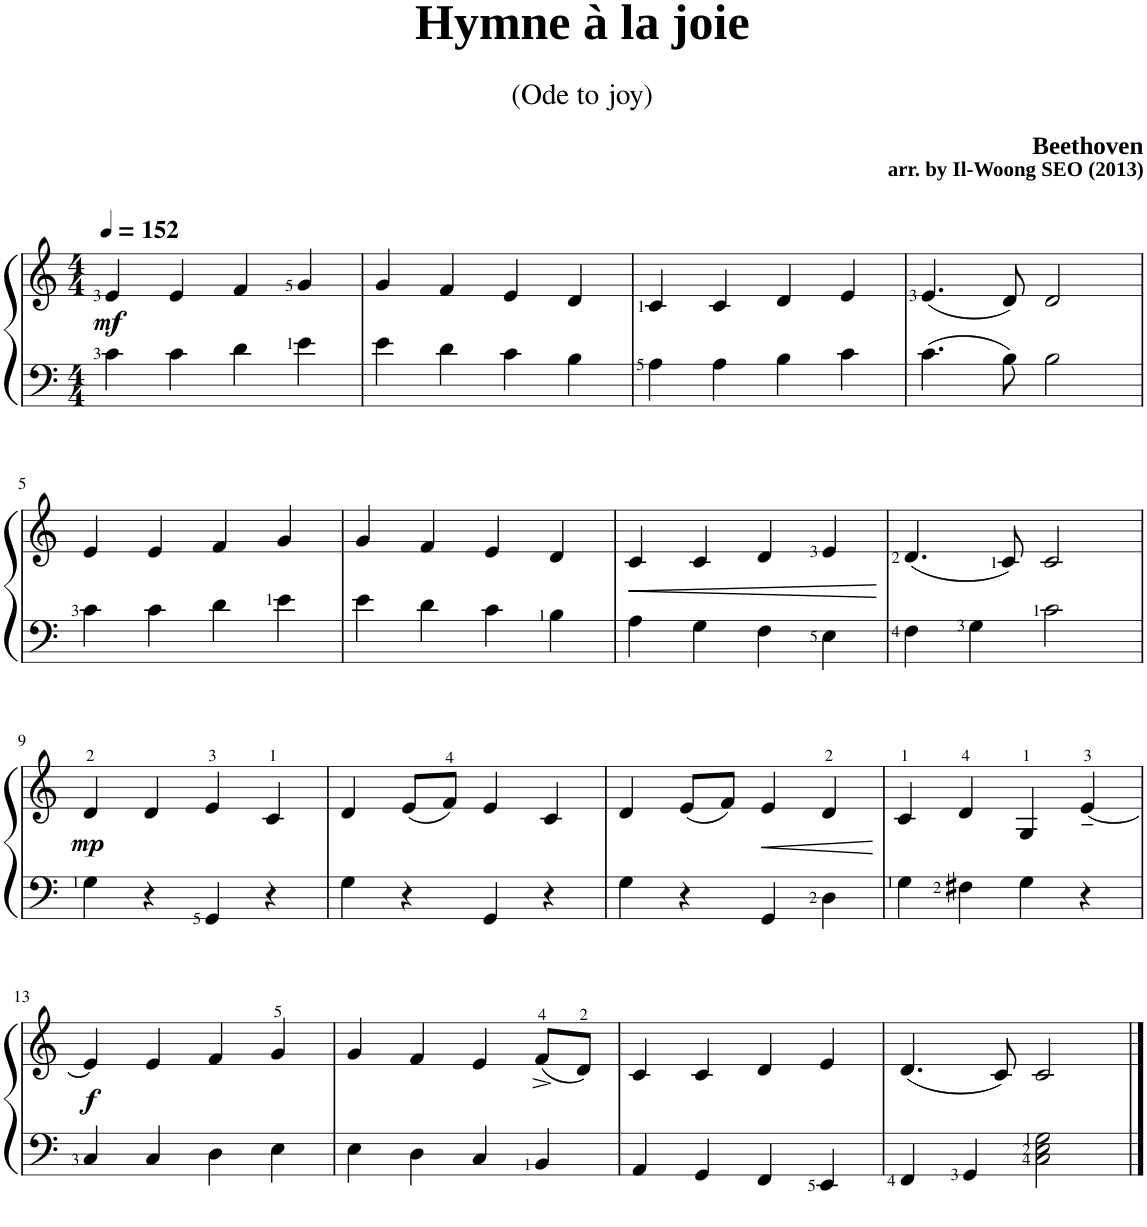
**kern	**kern	**dynam
*part1	*part1	*part1
*staff2	*staff1	*staff1/2
*I"Piano	*	*
*I'Pno.	*	*
*clefF4	*clefG2	*
*k[]	*k[]	*
*M4/4	*M4/4	*
=1	=1	=1
!	!	!LO:DY:b
4c\	4e/	mf
4c\	4e/	.
4d\	4f/	.
*	*MM152	*
4e\	4g/	.
=2	=2	=2
4e\	4g/	.
4d\	4f/	.
4c\	4e/	.
4B\	4d/	.
=3	=3	=3
4A\	4c/	.
4A\	4c/	.
4B\	4d/	.
4c\	4e/	.
=4	=4	=4
4.c\	(4.e/	.
8B\	8d/)	.
2B\	2d/	.
!!LO:LB:g=z
=5	=5	=5
4c\	4e/	.
4c\	4e/	.
4d\	4f/	.
4e\	4g/	.
=6	=6	=6
4e\	4g/	.
4d\	4f/	.
4c\	4e/	.
4B\	4d/	.
=7	=7	=7
!	!	!LO:HP:b
4A\	4c/	<
4G\	4c/	.
4F\	4d/	.
4E\	4e/	.
.	.	[
=8	=8	=8
4F\	(4.d/	.
4G\	.	.
.	8c/)	.
2c\	2c/	.
!!LO:LB:g=z
=9	=9	=9
!	!	!LO:DY:b
4G\	4d/	mp
4r	4d/	.
4GG/	4e/	.
4r	4c/	.
=10	=10	=10
4G\	4d/	.
4r	(8e/L	.
.	8f/J)	.
4GG/	4e/	.
4r	4c/	.
=11	=11	=11
4G\	4d/	.
4r	(8e/L	.
.	8f/J)	.
!	!	!LO:HP:b
4GG/	4e/	<
4D\	4d/	.
.	.	[
=12	=12	=12
4G\	4c/	.
4F#X\	4d/	.
4G\	4G/	.
4r	[4e~/	.
!!LO:LB:g=z
=13	=13	=13
!	!	!LO:DY:b
4C/	4e/]	f
4C/	4e/	.
4D\	4f/	.
4E\	4g/	.
=14	=14	=14
4E\	4g/	.
4D\	4f/	.
4C/	4e/	.
4BB/	(8f^/L	.
.	8d/J)	.
=15	=15	=15
4AA/	4c/	.
4GG/	4c/	.
4FF/	4d/	.
4EE/	4e/	.
=16	=16	=16
4FF/	(4.d/	.
4GG/	.	.
.	8c/)	.
2C\ 2E\ 2G\	2c/	.
==	==	==
*-	*-	*-
